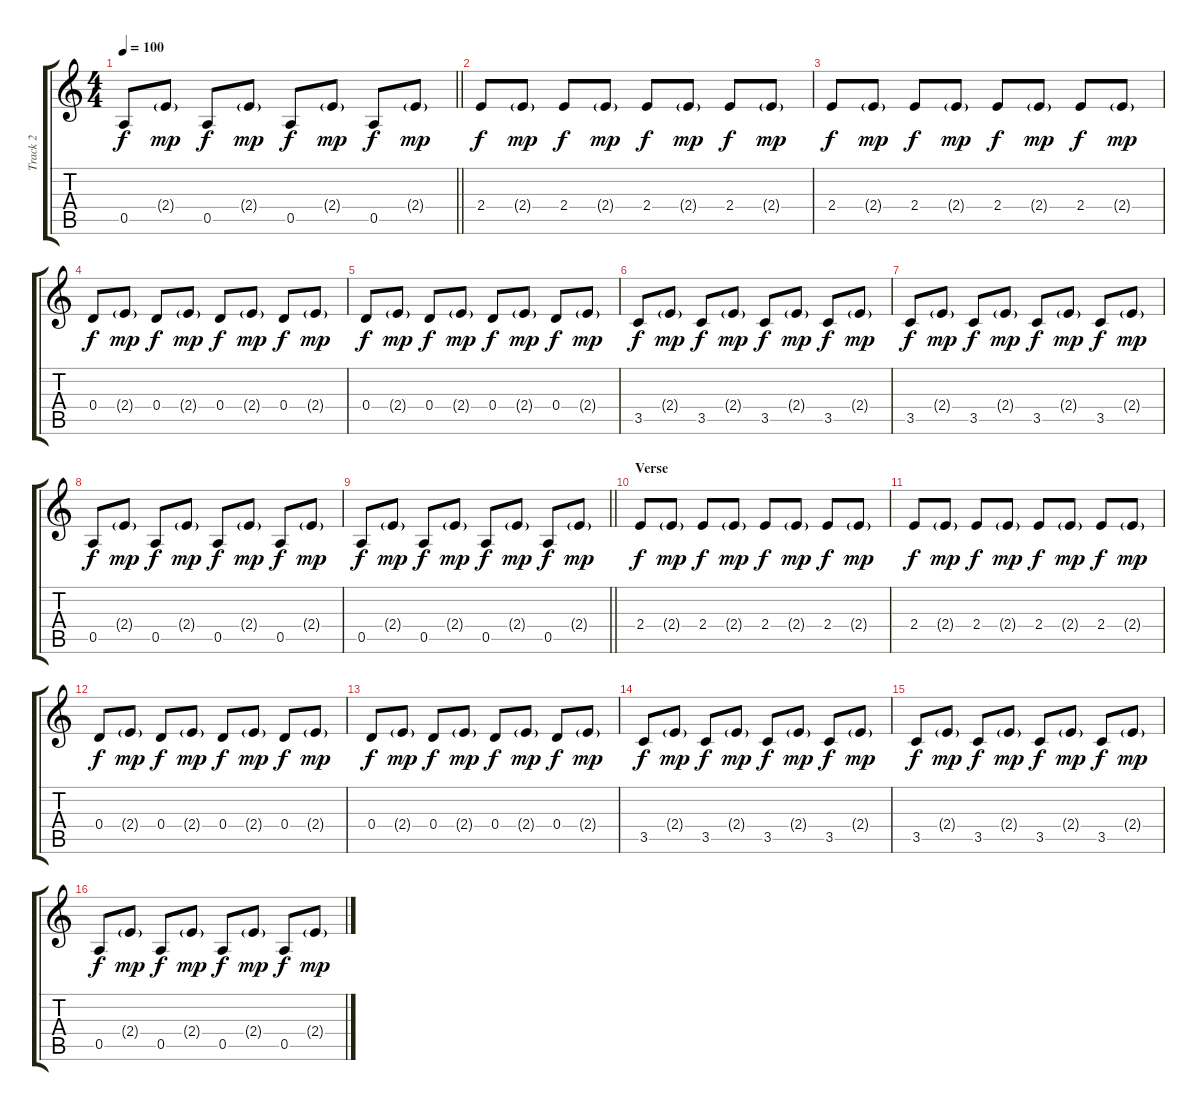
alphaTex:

\track ("Track 2" "Track 2") {instrument synthbass2}
\staff {score tabs}
\tuning (E4 B3 G3 D3 A2 E2) {hide}
\ts (4 4)
\tempo 100
\clef g2
\barLineRight lightlight
\ks c
0.5.8{dy f} 2.4{g}.8{dy mp} 0.5.8{dy f} 2.4{g}.8{dy mp} 0.5.8{dy f} 2.4{g}.8{dy mp} 0.5.8{dy f} 2.4{g}.8{dy mp} |
2.4.8{dy f} 2.4{g}.8{dy mp} 2.4.8{dy f} 2.4{g}.8{dy mp} 2.4.8{dy f} 2.4{g}.8{dy mp} 2.4.8{dy f} 2.4{g}.8{dy mp} |
2.4.8{dy f} 2.4{g}.8{dy mp} 2.4.8{dy f} 2.4{g}.8{dy mp} 2.4.8{dy f} 2.4{g}.8{dy mp} 2.4.8{dy f} 2.4{g}.8{dy mp} |
0.4.8{dy f} 2.4{g}.8{dy mp} 0.4.8{dy f} 2.4{g}.8{dy mp} 0.4.8{dy f} 2.4{g}.8{dy mp} 0.4.8{dy f} 2.4{g}.8{dy mp} |
0.4.8{dy f} 2.4{g}.8{dy mp} 0.4.8{dy f} 2.4{g}.8{dy mp} 0.4.8{dy f} 2.4{g}.8{dy mp} 0.4.8{dy f} 2.4{g}.8{dy mp} |
3.5.8{dy f} 2.4{g}.8{dy mp} 3.5.8{dy f} 2.4{g}.8{dy mp} 3.5.8{dy f} 2.4{g}.8{dy mp} 3.5.8{dy f} 2.4{g}.8{dy mp} |
3.5.8{dy f} 2.4{g}.8{dy mp} 3.5.8{dy f} 2.4{g}.8{dy mp} 3.5.8{dy f} 2.4{g}.8{dy mp} 3.5.8{dy f} 2.4{g}.8{dy mp} |
0.5.8{dy f} 2.4{g}.8{dy mp} 0.5.8{dy f} 2.4{g}.8{dy mp} 0.5.8{dy f} 2.4{g}.8{dy mp} 0.5.8{dy f} 2.4{g}.8{dy mp} |
\barLineRight lightlight
0.5.8{dy f} 2.4{g}.8{dy mp} 0.5.8{dy f} 2.4{g}.8{dy mp} 0.5.8{dy f} 2.4{g}.8{dy mp} 0.5.8{dy f} 2.4{g}.8{dy mp} |
\section ("" "Verse")
2.4.8{dy f} 2.4{g}.8{dy mp} 2.4.8{dy f} 2.4{g}.8{dy mp} 2.4.8{dy f} 2.4{g}.8{dy mp} 2.4.8{dy f} 2.4{g}.8{dy mp} |
2.4.8{dy f} 2.4{g}.8{dy mp} 2.4.8{dy f} 2.4{g}.8{dy mp} 2.4.8{dy f} 2.4{g}.8{dy mp} 2.4.8{dy f} 2.4{g}.8{dy mp} |
0.4.8{dy f} 2.4{g}.8{dy mp} 0.4.8{dy f} 2.4{g}.8{dy mp} 0.4.8{dy f} 2.4{g}.8{dy mp} 0.4.8{dy f} 2.4{g}.8{dy mp} |
0.4.8{dy f} 2.4{g}.8{dy mp} 0.4.8{dy f} 2.4{g}.8{dy mp} 0.4.8{dy f} 2.4{g}.8{dy mp} 0.4.8{dy f} 2.4{g}.8{dy mp} |
3.5.8{dy f} 2.4{g}.8{dy mp} 3.5.8{dy f} 2.4{g}.8{dy mp} 3.5.8{dy f} 2.4{g}.8{dy mp} 3.5.8{dy f} 2.4{g}.8{dy mp} |
3.5.8{dy f} 2.4{g}.8{dy mp} 3.5.8{dy f} 2.4{g}.8{dy mp} 3.5.8{dy f} 2.4{g}.8{dy mp} 3.5.8{dy f} 2.4{g}.8{dy mp} |
0.5.8{dy f} 2.4{g}.8{dy mp} 0.5.8{dy f} 2.4{g}.8{dy mp} 0.5.8{dy f} 2.4{g}.8{dy mp} 0.5.8{dy f} 2.4{g}.8{dy mp}
